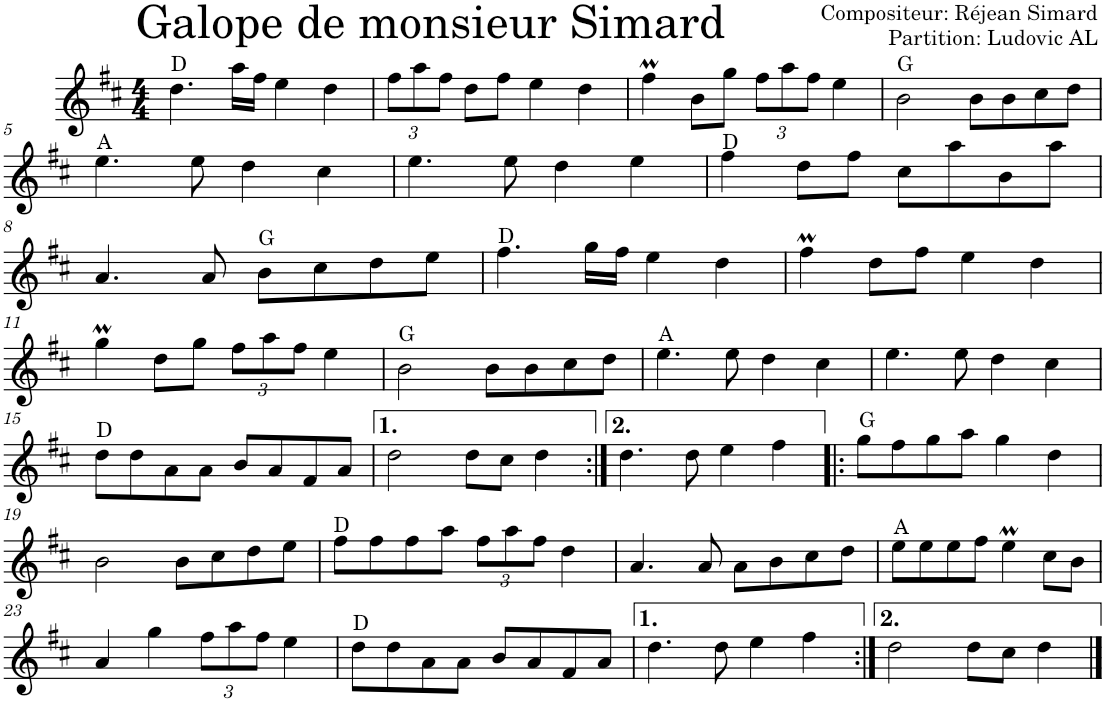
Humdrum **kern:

**kern	**harte
*part1	*part1
*staff1	*
*I"Violon	*
*I'Vln.	*
*clefG2	*
*k[f#c#]	*
*M4/4	*
=1	=1
4.dd\	D:maj
16aa\LL	.
16ff#\JJ	.
4ee\	.
4dd\	.
=2	=2
*Xbrackettup	*
12ff#\L	.
12aa\	.
12ff#\J	.
8dd\L	.
8ff#\J	.
4ee\	.
4dd\	.
=3	=3
4ff#m\	.
8b\L	.
8gg\J	.
12ff#\L	.
12aa\	.
12ff#\J	.
4ee\	.
=4	=4
2b\	G:maj
8b\L	.
8b\	.
8cc#\	.
8dd\J	.
!!LO:LB:g=z
=5	=5
4.ee\	A:maj
8ee\	.
4dd\	.
4cc#\	.
=6	=6
4.ee\	.
8ee\	.
4dd\	.
4ee\	.
=7	=7
4ff#\	D:maj
8dd\L	.
8ff#\J	.
8cc#\L	.
8aa\	.
8b\	.
8aa\J	.
!!LO:LB:g=z
=8	=8
4.a/	.
8a/	.
8b\L	G:maj
8cc#\	.
8dd\	.
8ee\J	.
=9	=9
4.ff#\	D:maj
16gg\LL	.
16ff#\JJ	.
4ee\	.
4dd\	.
=10	=10
4ff#m\	.
8dd\L	.
8ff#\J	.
4ee\	.
4dd\	.
!!LO:LB:g=z
=11	=11
4ggM\	.
8dd\L	.
8gg\J	.
12ff#\L	.
12aa\	.
12ff#\J	.
4ee\	.
=12	=12
2b\	G:maj
8b\L	.
8b\	.
8cc#\	.
8dd\J	.
=13	=13
4.ee\	A:maj
8ee\	.
4dd\	.
4cc#\	.
=14	=14
4.ee\	.
8ee\	.
4dd\	.
4cc#\	.
!!LO:LB:g=z
=15	=15
8dd\L	D:maj
8dd\	.
8a\	.
8a\J	.
8b/L	.
8a/	.
8f#/	.
8a/J	.
=16	=16
2dd\	.
8dd\L	.
8cc#\J	.
4dd\	.
=17:|!	=17:|!
4.dd\	.
8dd\	.
4ee\	.
4ff#\	.
=18!|:	=18!|:
8gg\L	G:maj
8ff#\	.
8gg\	.
8aa\J	.
4gg\	.
4dd\	.
!!LO:LB:g=z
=19	=19
2b\	.
8b\L	.
8cc#\	.
8dd\	.
8ee\J	.
=20	=20
8ff#\L	D:maj
8ff#\	.
8ff#\	.
8aa\J	.
12ff#\L	.
12aa\	.
12ff#\J	.
4dd\	.
=21	=21
4.a/	.
8a/	.
8a\L	.
8b\	.
8cc#\	.
8dd\J	.
=22	=22
8ee\L	A:maj
8ee\	.
8ee\	.
8ff#\J	.
4eeM\	.
8cc#\L	.
8b\J	.
!!LO:LB:g=z
=23	=23
4a/	.
4gg\	.
12ff#\L	.
12aa\	.
12ff#\J	.
4ee\	.
=24	=24
8dd\L	D:maj
8dd\	.
8a\	.
8a\J	.
8b/L	.
8a/	.
8f#/	.
8a/J	.
=25	=25
4.dd\	.
8dd\	.
4ee\	.
4ff#\	.
=26:|!	=26:|!
2dd\	.
8dd\L	.
8cc#\J	.
4dd\	.
==	==
*-	*-
